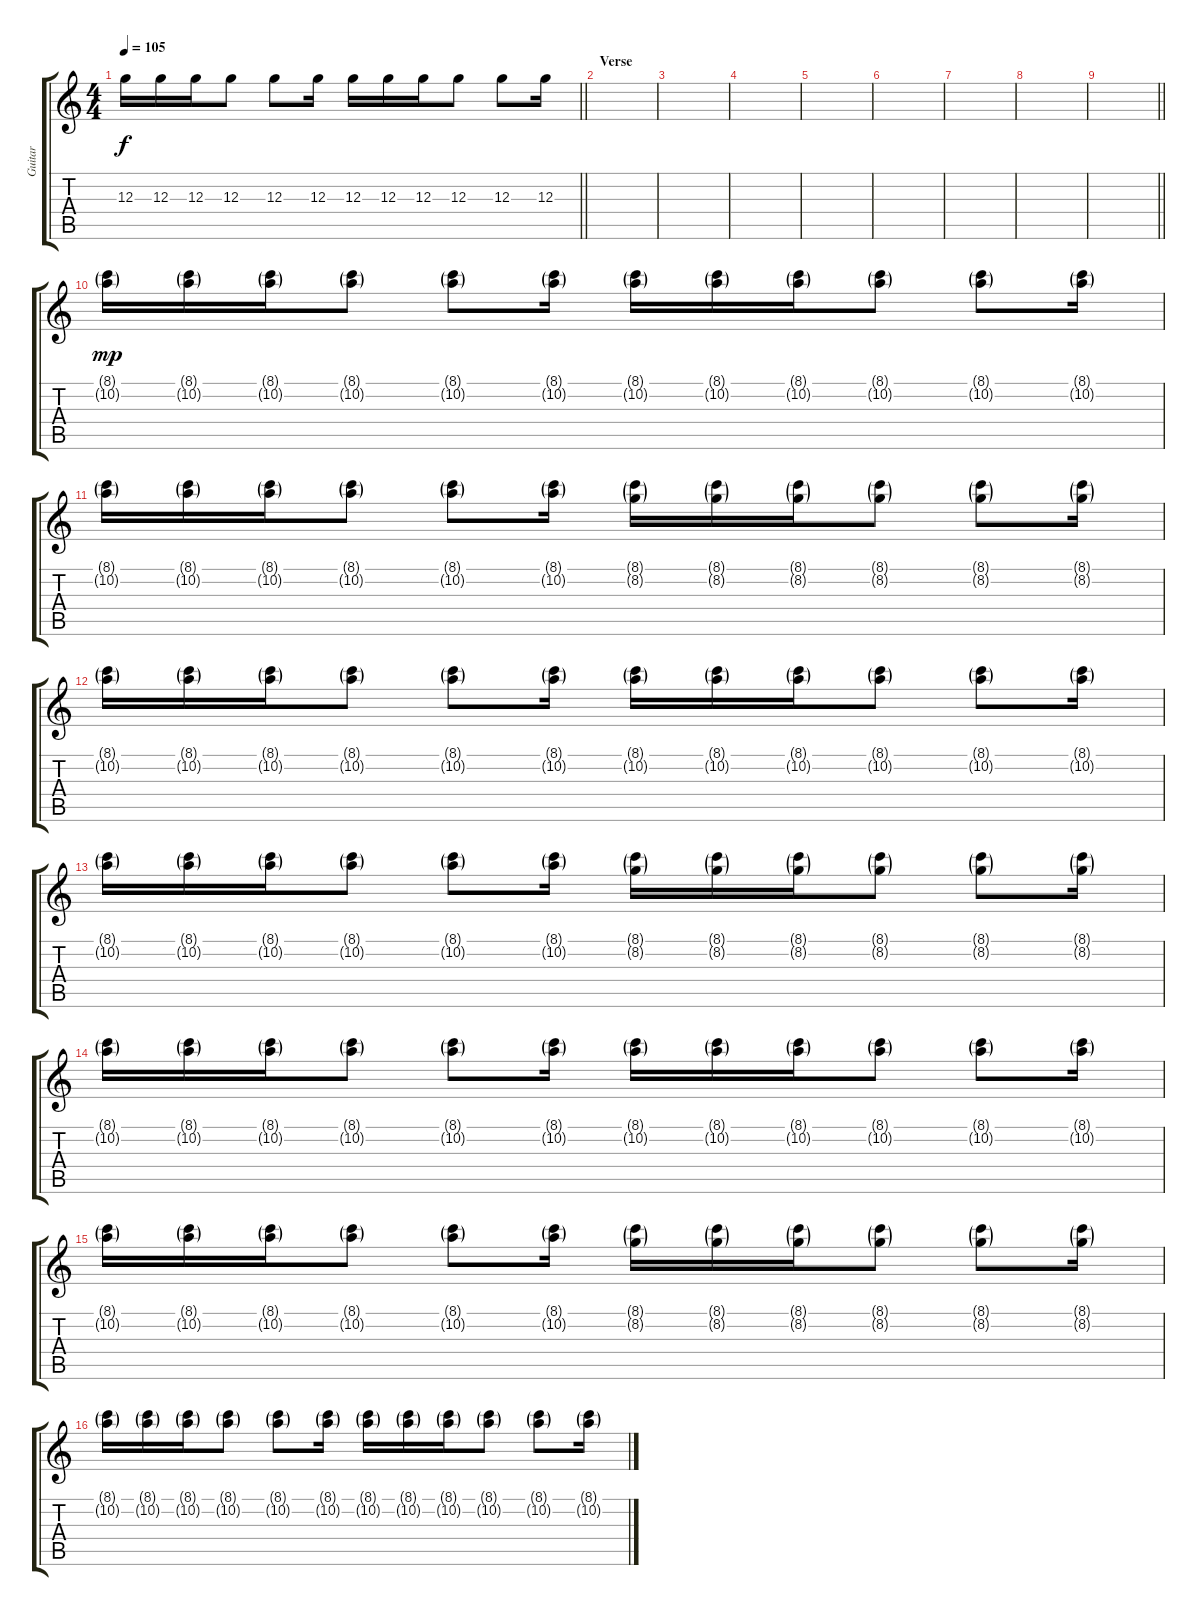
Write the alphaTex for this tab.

\track ("Guitar" "Guitar") {instrument electricguitarjazz}
\staff {score tabs}
\tuning (E4 B3 G3 D3 A2 E2) {hide}
\ts (4 4)
\tempo 105
\clef g2
\barLineRight lightlight
\ks c
12.3.16{dy f} 12.3.16 12.3.16 12.3.8 12.3.8 12.3.16 12.3.16 12.3.16 12.3.16 12.3.8 12.3.8 12.3.16 |
\section ("" "Verse")
|
|
|
|
|
|
|
\barLineRight lightlight
|
(8.1{g} 10.2{g}).16{dy mp} (8.1{g} 10.2{g}).16 (8.1{g} 10.2{g}).16 (8.1{g} 10.2{g}).8 (8.1{g} 10.2{g}).8 (8.1{g} 10.2{g}).16 (8.1{g} 10.2{g}).16 (8.1{g} 10.2{g}).16 (8.1{g} 10.2{g}).16 (8.1{g} 10.2{g}).8 (8.1{g} 10.2{g}).8 (8.1{g} 10.2{g}).16 |
(8.1{g} 10.2{g}).16 (8.1{g} 10.2{g}).16 (8.1{g} 10.2{g}).16 (8.1{g} 10.2{g}).8 (8.1{g} 10.2{g}).8 (8.1{g} 10.2{g}).16 (8.1{g} 8.2{g}).16 (8.1{g} 8.2{g}).16 (8.1{g} 8.2{g}).16 (8.1{g} 8.2{g}).8 (8.1{g} 8.2{g}).8 (8.1{g} 8.2{g}).16 |
(8.1{g} 10.2{g}).16 (8.1{g} 10.2{g}).16 (8.1{g} 10.2{g}).16 (8.1{g} 10.2{g}).8 (8.1{g} 10.2{g}).8 (8.1{g} 10.2{g}).16 (8.1{g} 10.2{g}).16 (8.1{g} 10.2{g}).16 (8.1{g} 10.2{g}).16 (8.1{g} 10.2{g}).8 (8.1{g} 10.2{g}).8 (8.1{g} 10.2{g}).16 |
(8.1{g} 10.2{g}).16 (8.1{g} 10.2{g}).16 (8.1{g} 10.2{g}).16 (8.1{g} 10.2{g}).8 (8.1{g} 10.2{g}).8 (8.1{g} 10.2{g}).16 (8.1{g} 8.2{g}).16 (8.1{g} 8.2{g}).16 (8.1{g} 8.2{g}).16 (8.1{g} 8.2{g}).8 (8.1{g} 8.2{g}).8 (8.1{g} 8.2{g}).16 |
(8.1{g} 10.2{g}).16 (8.1{g} 10.2{g}).16 (8.1{g} 10.2{g}).16 (8.1{g} 10.2{g}).8 (8.1{g} 10.2{g}).8 (8.1{g} 10.2{g}).16 (8.1{g} 10.2{g}).16 (8.1{g} 10.2{g}).16 (8.1{g} 10.2{g}).16 (8.1{g} 10.2{g}).8 (8.1{g} 10.2{g}).8 (8.1{g} 10.2{g}).16 |
(8.1{g} 10.2{g}).16 (8.1{g} 10.2{g}).16 (8.1{g} 10.2{g}).16 (8.1{g} 10.2{g}).8 (8.1{g} 10.2{g}).8 (8.1{g} 10.2{g}).16 (8.1{g} 8.2{g}).16 (8.1{g} 8.2{g}).16 (8.1{g} 8.2{g}).16 (8.1{g} 8.2{g}).8 (8.1{g} 8.2{g}).8 (8.1{g} 8.2{g}).16 |
(8.1{g} 10.2{g}).16 (8.1{g} 10.2{g}).16 (8.1{g} 10.2{g}).16 (8.1{g} 10.2{g}).8 (8.1{g} 10.2{g}).8 (8.1{g} 10.2{g}).16 (8.1{g} 10.2{g}).16 (8.1{g} 10.2{g}).16 (8.1{g} 10.2{g}).16 (8.1{g} 10.2{g}).8 (8.1{g} 10.2{g}).8 (8.1{g} 10.2{g}).16
